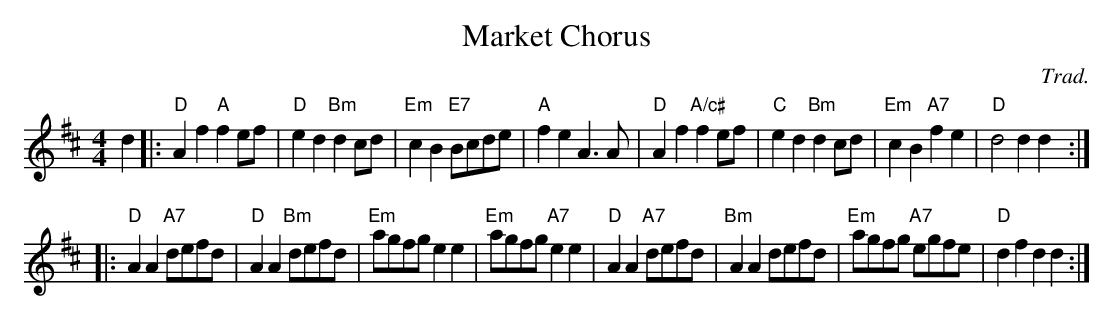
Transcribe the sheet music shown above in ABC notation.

X:1
T: Market Chorus
O: Trad.
M: 4/4
L: 1/8
K: D
d2 |:\
"D"A2f2 "A"f2ef | "D"e2d2 "Bm"d2cd | "Em"c2B2 "E7"Bcde | "A"f2e2 A3A |\
"D"A2f2 "A/c#"f2ef | "C"e2d2 "Bm"d2cd | "Em"c2B2 "A7"f2e2 | "D"d4 d2d2 :|
|:\
"D"A2A2 "A7"defd | "D"A2A2 "Bm"defd | "Em"agfg e2e2 | "Em"agfg "A7"e2e2 |\
"D"A2A2 "A7"defd | "Bm"A2A2 defd | "Em"agfg "A7"egfe | "D"d2f2 d2d2 :|
